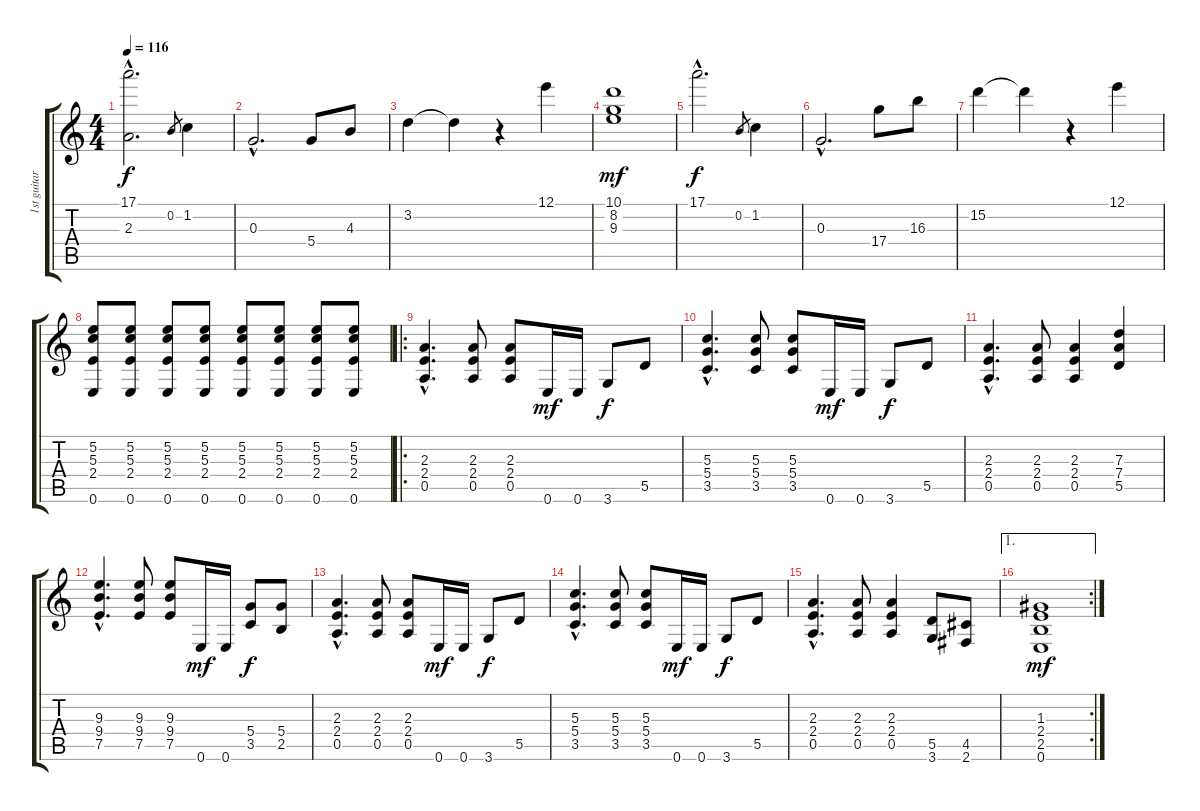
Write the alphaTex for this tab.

\track ("1st guitar" "1st guitar") {instrument overdrivenguitar}
\staff {score tabs}
\tuning (E4 B3 G3 D3 A2 E2) {hide}
\ts (4 4)
\tempo 116
\clef g2
\ks c
(17.1{hac} 2.3{hac}).2{d dy f volume 12 instrument distortionguitar} 0.2.8{gr} 1.2.4 |
0.3{hac}.2{d} 5.4.8 4.3.8 |
3.2.4 3.2{t}.4 r.4 12.1.4 |
(10.1 8.2 9.3).1{dy mf} |
17.1{hac}.2{d dy f volume 12 instrument distortionguitar} 0.2.8{gr} 1.2.4 |
0.3{hac}.2{d} 17.4.8 16.3.8 |
15.2.4 15.2{t}.4 r.4 12.1.4 |
(5.2 5.3 2.4 0.6).8{volume 14 instrument overdrivenguitar} (5.2 5.3 2.4 0.6).8 (5.2 5.3 2.4 0.6).8 (5.2 5.3 2.4 0.6).8 (5.2 5.3 2.4 0.6).8 (5.2 5.3 2.4 0.6).8 (5.2 5.3 2.4 0.6).8 (5.2 5.3 2.4 0.6).8 |
\ro
(2.3{hac} 2.4{hac} 0.5{hac}).4{d volume 16} (2.3 2.4 0.5).8 (2.3 2.4 0.5).8 0.6.16{dy mf} 0.6.16 3.6.8{dy f} 5.5.8 |
(5.3{hac} 5.4{hac} 3.5{hac}).4{d} (5.3 5.4 3.5).8 (5.3 5.4 3.5).8 0.6.16{dy mf} 0.6.16 3.6.8{dy f} 5.5.8 |
(2.3{hac} 2.4{hac} 0.5{hac}).4{d} (2.3 2.4 0.5).8 (2.3 2.4 0.5).4 (7.3 7.4 5.5).4 |
(9.3{hac} 9.4{hac} 7.5{hac}).4{d} (9.3 9.4 7.5).8 (9.3 9.4 7.5).8 0.6.16{dy mf} 0.6.16 (5.4 3.5).8{dy f} (5.4 2.5).8 |
(2.3{hac} 2.4{hac} 0.5{hac}).4{d} (2.3 2.4 0.5).8 (2.3 2.4 0.5).8 0.6.16{dy mf} 0.6.16 3.6.8{dy f} 5.5.8 |
(5.3{hac} 5.4{hac} 3.5{hac}).4{d} (5.3 5.4 3.5).8 (5.3 5.4 3.5).8 0.6.16{dy mf} 0.6.16 3.6.8{dy f} 5.5.8 |
(2.3{hac} 2.4{hac} 0.5{hac}).4{d} (2.3 2.4 0.5).8 (2.3 2.4 0.5).4 (5.5 3.6).8 (4.5 2.6).8 |
\ae 1
\rc 2
(1.3 2.4 2.5 0.6).1{dy mf}
